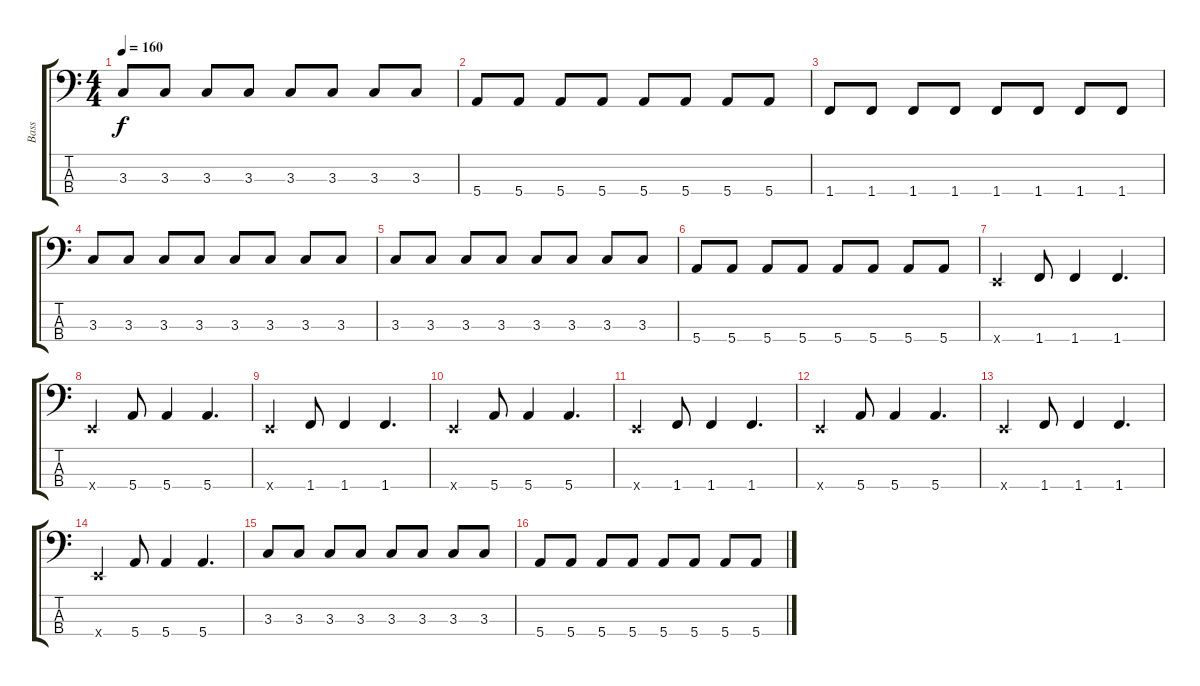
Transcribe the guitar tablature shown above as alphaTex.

\track ("Bass" "Bass") {instrument electricbassfinger}
\staff {score tabs}
\tuning (G2 D2 A1 E1) {hide}
\ts (4 4)
\tempo 160
\clef f4
\ks c
3.3.8{dy f} 3.3.8 3.3.8 3.3.8 3.3.8 3.3.8 3.3.8 3.3.8 |
5.4.8 5.4.8 5.4.8 5.4.8 5.4.8 5.4.8 5.4.8 5.4.8 |
1.4.8 1.4.8 1.4.8 1.4.8 1.4.8 1.4.8 1.4.8 1.4.8 |
3.3.8 3.3.8 3.3.8 3.3.8 3.3.8 3.3.8 3.3.8 3.3.8 |
3.3.8 3.3.8 3.3.8 3.3.8 3.3.8 3.3.8 3.3.8 3.3.8 |
5.4.8 5.4.8 5.4.8 5.4.8 5.4.8 5.4.8 5.4.8 5.4.8 |
0.4{x}.4 1.4.8 1.4.4 1.4.4{d} |
0.4{x}.4 5.4.8 5.4.4 5.4.4{d} |
0.4{x}.4 1.4.8 1.4.4 1.4.4{d} |
0.4{x}.4 5.4.8 5.4.4 5.4.4{d} |
0.4{x}.4 1.4.8 1.4.4 1.4.4{d} |
0.4{x}.4 5.4.8 5.4.4 5.4.4{d} |
0.4{x}.4 1.4.8 1.4.4 1.4.4{d} |
0.4{x}.4 5.4.8 5.4.4 5.4.4{d} |
3.3.8 3.3.8 3.3.8 3.3.8 3.3.8 3.3.8 3.3.8 3.3.8 |
5.4.8 5.4.8 5.4.8 5.4.8 5.4.8 5.4.8 5.4.8 5.4.8
